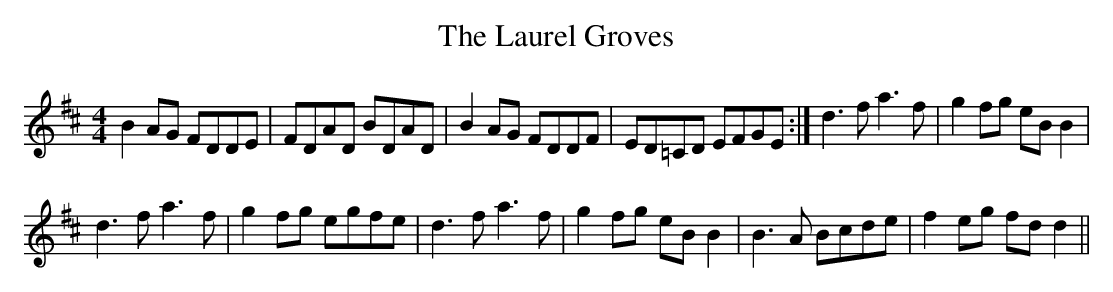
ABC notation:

X:1
T:The Laurel Groves
M:4/4
L:1/8
K:D
B2AG FDDE | FDAD BDAD | B2AG FDDF | ED=CD EFGE :| d3f a3f | g2fg eBB2 |
d3f a3f | g2fg egfe | d3f a3f | g2fg eBB2 | B3A Bcde | f2eg fdd2 ||
